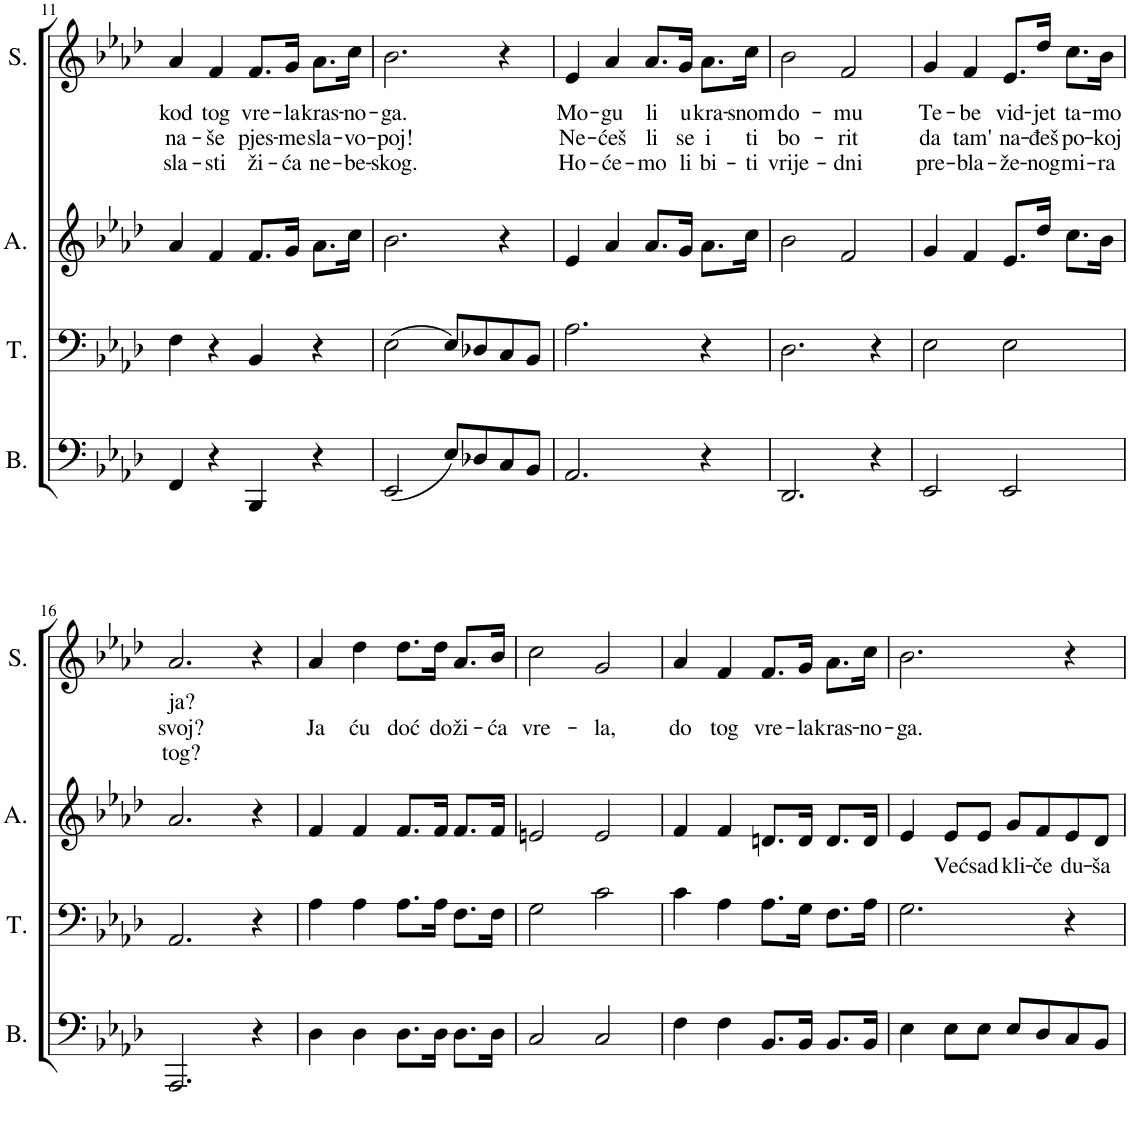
**kern	**kern	**kern	**text	**kern	**text	**text	**text
*part4	*part3	*part2	*part2	*part1	*part1	*part1	*part1
*staff4	*staff3	*staff2	*staff2	*staff1	*staff1	*staff1	*staff1
*I"Bass	*I"Tenor	*I"Alto	*	*I"Soprano	*	*	*
*I'B.	*I'T.	*I'A.	*	*I'S.	*	*	*
!!LO:PB:g=z
*clefF4	*clefF4	*clefG2	*	*clefG2	*	*	*
*k[b-e-a-d-]	*k[b-e-a-d-]	*k[b-e-a-d-]	*	*k[b-e-a-d-]	*	*	*
*M4/4	*M4/4	*M4/4	*	*M4/4	*	*	*
*met(c)	*met(c)	*met(c)	*	*met(c)	*	*	*
=11	=11	=11	=11	=11	=11	=11	=11
!	!	!	!	!	!LO:LY:b	!LO:LY:b	!LO:LY:b
4FF/	4F\	4a-/	.	4a-/	kod	na-	sla-
!	!	!	!	!	!LO:LY:b	!LO:LY:b	!LO:LY:b
4r	4r	4f/	.	4f/	tog	-še	-sti
!	!	!	!	!	!LO:LY:b	!LO:LY:b	!LO:LY:b
4BBB-/	4BB-/	8.f/L	.	8.f/L	vre-	pjes-	ži-
!	!	!	!	!	!LO:LY:b	!LO:LY:b	!LO:LY:b
.	.	16g/Jk	.	16g/Jk	-la	-me	-ća
!	!	!	!	!	!LO:LY:b	!LO:LY:b	!LO:LY:b
4r	4r	8.a-\L	.	8.a-\L	kras-	sla-	ne-
!	!	!	!	!	!LO:LY:b	!LO:LY:b	!LO:LY:b
.	.	16cc\Jk	.	16cc\Jk	-no-	-vo-	-be-
=12	=12	=12	=12	=12	=12	=12	=12
!	!	!	!	!	!LO:LY:b	!LO:LY:b	!LO:LY:b
(2EE-/	(2E-\	2.b-\	.	2.b-\	-ga.	-poj!	-skog.
8E-/L)	8E-/L)	.	.	.	.	.	.
8D-X/	8D-X/	.	.	.	.	.	.
8C/	8C/	4r	.	4r	.	.	.
8BB-/J	8BB-/J	.	.	.	.	.	.
=13	=13	=13	=13	=13	=13	=13	=13
!	!	!	!	!	!LO:LY:b	!LO:LY:b	!LO:LY:b
2.AA-/	2.A-\	4e-/	.	4e-/	Mo-	Ne-	Ho-
!	!	!	!	!	!LO:LY:b	!LO:LY:b	!LO:LY:b
.	.	4a-/	.	4a-/	-gu	-ćeš	-će-
!	!	!	!	!	!LO:LY:b	!LO:LY:b	!LO:LY:b
.	.	8.a-/L	.	8.a-/L	li	li	-mo
!	!	!	!	!	!LO:LY:b	!LO:LY:b	!LO:LY:b
.	.	16g/Jk	.	16g/Jk	u	se	li
!	!	!	!	!	!LO:LY:b	!LO:LY:b	!LO:LY:b
4r	4r	8.a-\L	.	8.a-\L	kra-	i	bi-
!	!	!	!	!	!LO:LY:b	!LO:LY:b	!LO:LY:b
.	.	16cc\Jk	.	16cc\Jk	-snom	ti	-ti
=14	=14	=14	=14	=14	=14	=14	=14
!	!	!	!	!	!LO:LY:b	!LO:LY:b	!LO:LY:b
2.DD-/	2.D-\	2b-\	.	2b-\	do-	bo-	vrije-
!	!	!	!	!	!LO:LY:b	!LO:LY:b	!LO:LY:b
.	.	2f/	.	2f/	-mu	-rit	-dni
4r	4r	.	.	.	.	.	.
=15	=15	=15	=15	=15	=15	=15	=15
!	!	!	!	!	!LO:LY:b	!LO:LY:b	!LO:LY:b
2EE-/	2E-\	4g/	.	4g/	Te-	da	pre-
!	!	!	!	!	!LO:LY:b	!LO:LY:b	!LO:LY:b
.	.	4f/	.	4f/	-be	tam'	-bla-
!	!	!	!	!	!LO:LY:b	!LO:LY:b	!LO:LY:b
2EE-/	2E-\	8.e-/L	.	8.e-/L	vid-	na-	-že-
!	!	!	!	!	!LO:LY:b	!LO:LY:b	!LO:LY:b
.	.	16dd-/Jk	.	16dd-/Jk	-jet	-đeš	-nog
!	!	!	!	!	!LO:LY:b	!LO:LY:b	!LO:LY:b
.	.	8.cc\L	.	8.cc\L	ta-	po-	mi-
!	!	!	!	!	!LO:LY:b	!LO:LY:b	!LO:LY:b
.	.	16b-\Jk	.	16b-\Jk	-mo	-koj	-ra
!!LO:LB:g=z
=16	=16	=16	=16	=16	=16	=16	=16
!	!	!	!	!	!LO:LY:b	!LO:LY:b	!LO:LY:b
2.AAA-/	2.AA-/	2.a-/	.	2.a-/	ja?	svoj?	tog?
4r	4r	4r	.	4r	.	.	.
=17	=17	=17	=17	=17	=17	=17	=17
!	!	!	!	!	!	!LO:LY:b	!
4D-\	4A-\	4f/	.	4a-/	.	Ja	.
!	!	!	!	!	!	!LO:LY:b	!
4D-\	4A-\	4f/	.	4dd-\	.	ću	.
!	!	!	!	!	!	!LO:LY:b	!
8.D-\L	8.A-\L	8.f/L	.	8.dd-\L	.	doć	.
!	!	!	!	!	!	!LO:LY:b	!
16D-\Jk	16A-\Jk	16f/Jk	.	16dd-\Jk	.	do	.
!	!	!	!	!	!	!LO:LY:b	!
8.D-\L	8.F\L	8.f/L	.	8.a-/L	.	ži-	.
!	!	!	!	!	!	!LO:LY:b	!
16D-\Jk	16F\Jk	16f/Jk	.	16b-/Jk	.	-ća	.
=18	=18	=18	=18	=18	=18	=18	=18
!	!	!	!	!	!	!LO:LY:b	!
2C/	2G\	2en/	.	2cc\	.	vre-	.
!	!	!	!	!	!	!LO:LY:b	!
2C/	2c\	2e/	.	2g/	.	-la,	.
=19	=19	=19	=19	=19	=19	=19	=19
!	!	!	!	!	!	!LO:LY:b	!
4F\	4c\	4f/	.	4a-/	.	do	.
!	!	!	!	!	!	!LO:LY:b	!
4F\	4A-\	4f/	.	4f/	.	tog	.
!	!	!	!	!	!	!LO:LY:b	!
8.BB-/L	8.A-\L	8.dn/L	.	8.f/L	.	vre-	.
!	!	!	!	!	!	!LO:LY:b	!
16BB-/Jk	16G\Jk	16d/Jk	.	16g/Jk	.	-la	.
!	!	!	!	!	!	!LO:LY:b	!
8.BB-/L	8.F\L	8.d/L	.	8.a-\L	.	kras-	.
!	!	!	!	!	!	!LO:LY:b	!
16BB-/Jk	16A-\Jk	16d/Jk	.	16cc\Jk	.	-no-	.
=20	=20	=20	=20	=20	=20	=20	=20
!	!	!	!	!	!	!LO:LY:b	!
4E-\	2.G\	4e-/	.	2.b-\	.	-ga.	.
!	!	!	!LO:LY:b	!	!	!	!
8E-\L	.	8e-/L	Već	.	.	.	.
!	!	!	!LO:LY:b	!	!	!	!
8E-\J	.	8e-/J	sad	.	.	.	.
!	!	!	!LO:LY:b	!	!	!	!
8E-/L	.	8g/L	kli-	.	.	.	.
!	!	!	!LO:LY:b	!	!	!	!
8D-/	.	8f/	-če	.	.	.	.
!	!	!	!LO:LY:b	!	!	!	!
8C/	4r	8e-/	du-	4r	.	.	.
!	!	!	!LO:LY:b	!	!	!	!
8BB-/J	.	8d-/J	-ša	.	.	.	.
=	=	=	=	=	=	=	=
*-	*-	*-	*-	*-	*-	*-	*-
